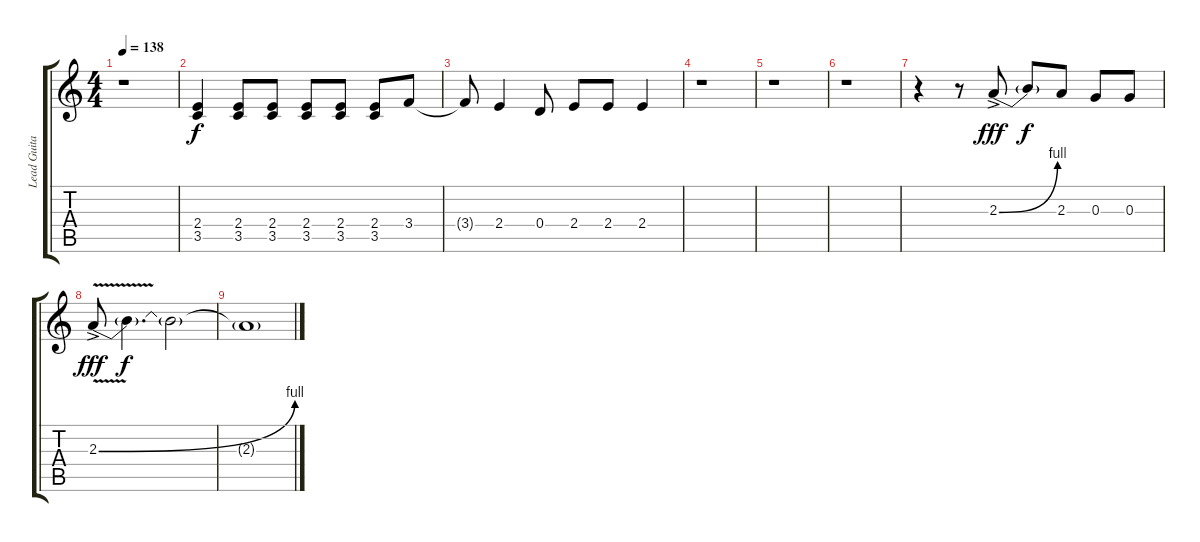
\track ("Lead Guitar 2 (Joe Walsh)" "Lead Guita") {instrument electricguitarclean}
\staff {score tabs}
\tuning (E4 B3 G3 D3 A2 E2) {hide}
\ts (4 4)
\tempo 138
\clef g2
\ks c
r.1{dy f} |
(2.4 3.5).4 (2.4 3.5).8 (2.4 3.5).8 (2.4 3.5).8 (2.4 3.5).8 (2.4 3.5).8 3.4.8 |
3.4{t}.8 2.4.4 0.4.8 2.4.8 2.4.8 2.4.4 |
r.1 |
r.1 |
r.1 |
r.4{volume 13} r.8 2.3{be (bend 0 0 60 4) ac}.8{dy fff} 2.3{t}.8{dy f} 2.3.8 0.3.8 0.3.8 |
2.3{be (bend 0 0 60 4) v ac}.8{dy fff} 2.3{t}.4{d dy f} 2.3{t}.2 |
2.3{t}.1
